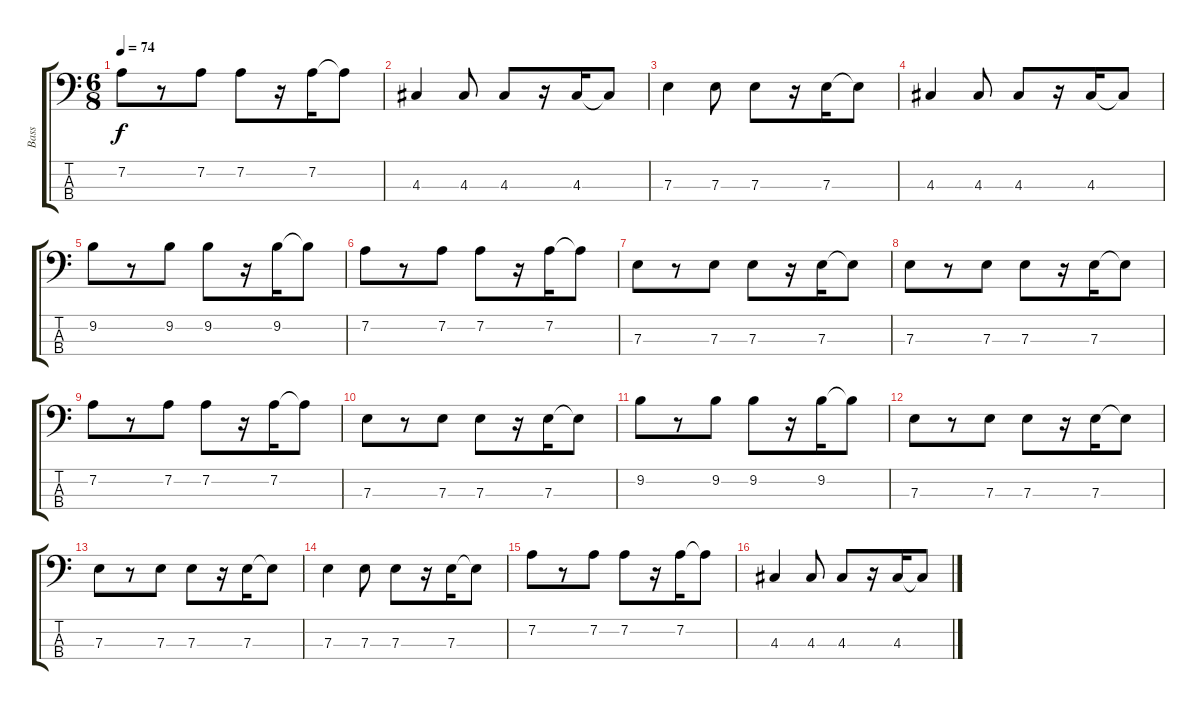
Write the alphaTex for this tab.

\track ("Bass" "Bass") {instrument electricbassfinger}
\staff {score tabs}
\tuning (G2 D2 A1 E1) {hide}
\ts (6 8)
\tempo 74
\clef f4
\ks c
7.2.8{dy f} r.8 7.2.8 7.2.8 r.16 7.2.16 7.2{t}.8 |
4.3.4 4.3.8 4.3.8 r.16 4.3.16 4.3{t}.8 |
7.3.4 7.3.8 7.3.8 r.16 7.3.16 7.3{t}.8 |
4.3.4 4.3.8 4.3.8 r.16 4.3.16 4.3{t}.8 |
9.2.8 r.8 9.2.8 9.2.8 r.16 9.2.16 9.2{t}.8 |
7.2.8 r.8 7.2.8 7.2.8 r.16 7.2.16 7.2{t}.8 |
7.3.8 r.8 7.3.8 7.3.8 r.16 7.3.16 7.3{t}.8 |
7.3.8 r.8 7.3.8 7.3.8 r.16 7.3.16 7.3{t}.8 |
7.2.8 r.8 7.2.8 7.2.8 r.16 7.2.16 7.2{t}.8 |
7.3.8 r.8 7.3.8 7.3.8 r.16 7.3.16 7.3{t}.8 |
9.2.8 r.8 9.2.8 9.2.8 r.16 9.2.16 9.2{t}.8 |
7.3.8 r.8 7.3.8 7.3.8 r.16 7.3.16 7.3{t}.8 |
7.3.8 r.8 7.3.8 7.3.8 r.16 7.3.16 7.3{t}.8 |
7.3.4 7.3.8 7.3.8 r.16 7.3.16 7.3{t}.8 |
7.2.8 r.8 7.2.8 7.2.8 r.16 7.2.16 7.2{t}.8 |
4.3.4 4.3.8 4.3.8 r.16 4.3.16 4.3{t}.8
